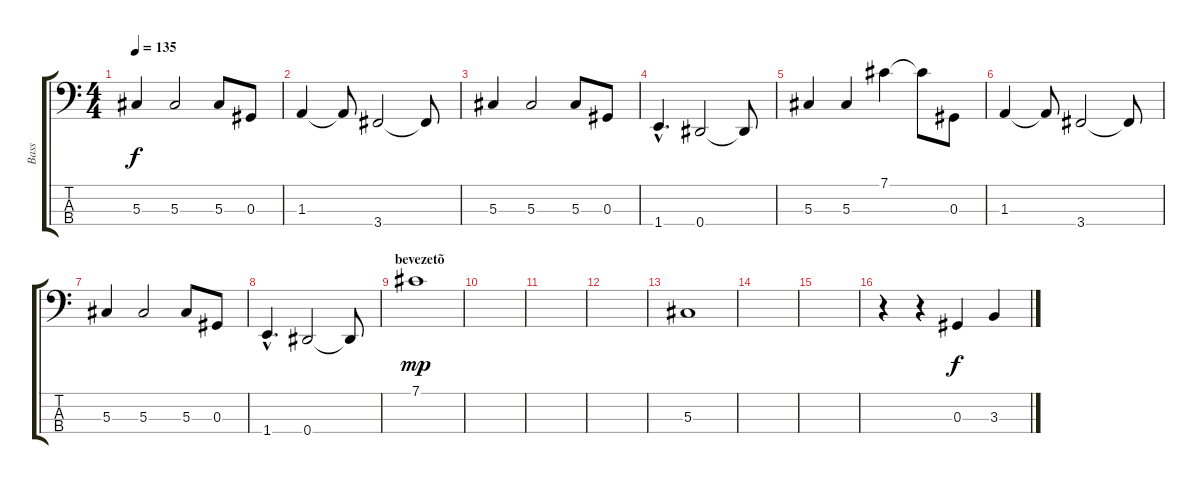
\track ("Bass" "Bass") {instrument electricbassfinger}
\staff {score tabs}
\tuning (Gb2 Db2 Ab1 Eb1) {hide}
\ts (4 4)
\tempo 135
\clef f4
\ks c
5.3.4{dy f instrument electricbassfinger} 5.3.2 5.3.8 0.3.8 |
1.3.4 1.3{t}.8 3.4.2 3.4{t}.8 |
5.3.4 5.3.2 5.3.8 0.3.8 |
1.4{hac}.4{d} 0.4.2 0.4{t}.8 |
5.3.4 5.3.4 7.1.4 7.1{t}.8 0.3.8 |
1.3.4 1.3{t}.8 3.4.2 3.4{t}.8 |
5.3.4 5.3.2 5.3.8 0.3.8 |
1.4{hac}.4{d} 0.4.2 0.4{t}.8 |
\section ("" "bevezetõ")
7.1.1{dy mp} |
|
|
|
5.3.1 |
|
|
r.4 r.4 0.3.4{dy f} 3.3.4
